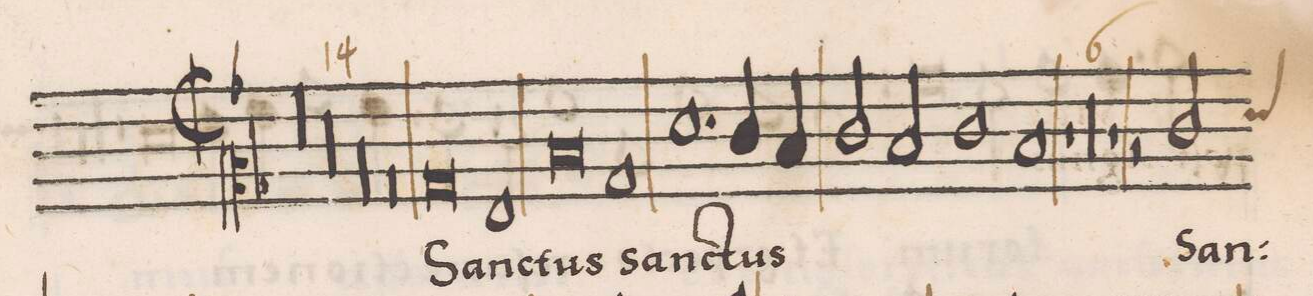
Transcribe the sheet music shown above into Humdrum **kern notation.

**kern	**text
*I"CANTVS	*
*clefC2	*
*k[b-]	*
*met(C|)	*
*M2/1	*
00r	.
=2-	=2-
=3	=3
00r	.
=4-	=4-
=5-	=5-
00r	.
=6-	=6-
=7-	=7-
0r	.
=8-	=8-
0B-	Sanc-
=9	=9
1G	.
0d	-tus
=10-	=10-
1B-	san-
=11	=11
1.f	-ctus
4e/	.
4d/	.
=12	=12
2e/	.
2d/	.
1e	.
=13-	=13-
1d	.
1r	.
=14-	=14-
00r	.
=15-	=15-
=16-	=16-
1r	.
2r	.
2e/	San-
*custos:f	*
=17-	=17-
*-	*-
